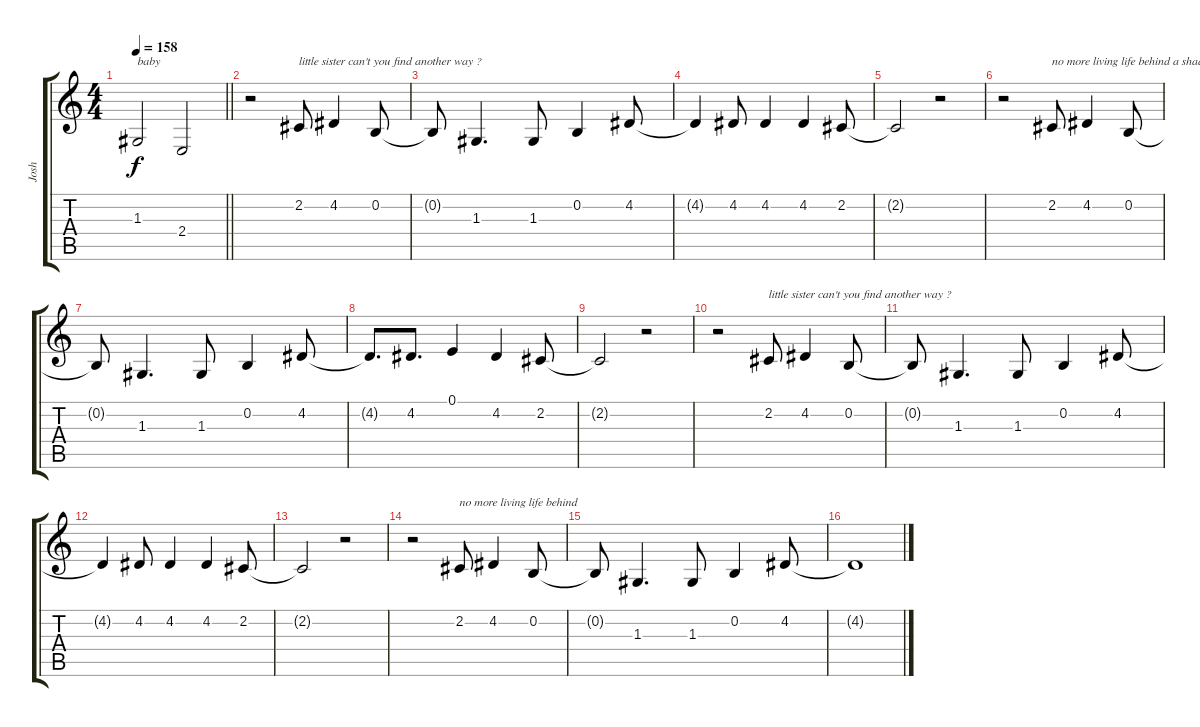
\track ("Josh" "Josh") {instrument synthvoice}
\staff {score tabs}
\tuning (E4 B3 G3 D3 A2 E2) {hide}
\ts (4 4)
\tempo 158
\clef g2
\barLineRight lightlight
\ks c
1.3.2{txt "baby" dy f} 2.4.2 |
r.2 2.2.8{txt "little sister can't you find another way ?"} 4.2.4 0.2.8 |
0.2{t}.8 1.3.4{d} 1.3.8 0.2.4 4.2.8 |
4.2{t}.4 4.2.8 4.2.4 4.2.4 2.2.8 |
2.2{t}.2 r.2 |
r.2 2.2.8{txt "no more living life behind a shadow"} 4.2.4 0.2.8 |
0.2{t}.8 1.3.4{d} 1.3.8 0.2.4 4.2.8 |
4.2{t}.8{d} 4.2.8{d} 0.1.4 4.2.4 2.2.8 |
2.2{t}.2 r.2 |
r.2 2.2.8{txt "little sister can't you find another way ?"} 4.2.4 0.2.8 |
0.2{t}.8 1.3.4{d} 1.3.8 0.2.4 4.2.8 |
4.2{t}.4 4.2.8 4.2.4 4.2.4 2.2.8 |
2.2{t}.2 r.2 |
r.2 2.2.8{txt "no more living life behind"} 4.2.4 0.2.8 |
0.2{t}.8 1.3.4{d} 1.3.8 0.2.4 4.2.8 |
4.2{t}.1
